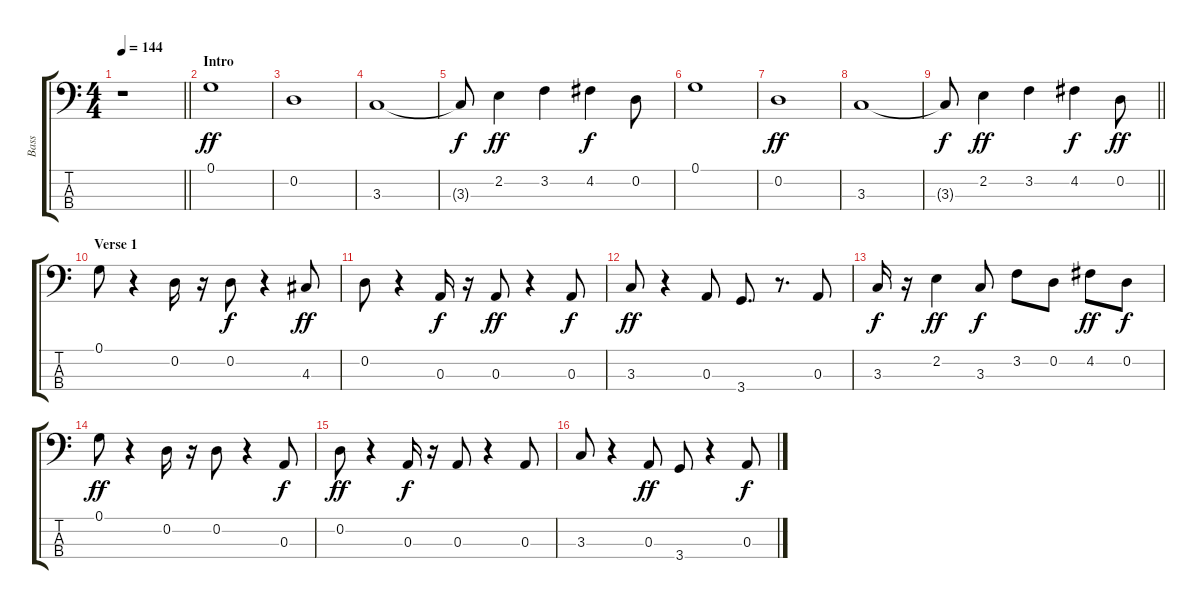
\track ("Bass" "Bass") {instrument electricbassfinger}
\staff {score tabs}
\tuning (G2 D2 A1 E1) {hide}
\ts (4 4)
\tempo 144
\clef f4
\barLineRight lightlight
\ks c
r.1{dy ff instrument electricbassfinger} |
\section ("" "Intro")
0.1.1 |
0.2.1 |
3.3.1 |
3.3{t}.8{dy f} 2.2.4{dy ff} 3.2.4 4.2.4{dy f} 0.2.8 |
0.1.1 |
0.2.1{dy ff} |
3.3.1 |
\barLineRight lightlight
3.3{t}.8{dy f} 2.2.4{dy ff} 3.2.4 4.2.4{dy f} 0.2.8{dy ff} |
\section ("" "Verse 1")
0.1.8 r.4 0.2.16 r.16 0.2.8{dy f} r.4 4.3.8{dy ff} |
0.2.8 r.4 0.3.16{dy f} r.16 0.3.8{dy ff} r.4 0.3.8{dy f} |
3.3.8{dy ff} r.4 0.3.8 3.4.8{d} r.8{d} 0.3.8 |
3.3.16{dy f} r.16 2.2.4{dy ff} 3.3.8{dy f} 3.2.8 0.2.8 4.2.8{dy ff} 0.2.8{dy f} |
0.1.8{dy ff} r.4 0.2.16 r.16 0.2.8 r.4 0.3.8{dy f} |
0.2.8{dy ff} r.4 0.3.16{dy f} r.16 0.3.8 r.4 0.3.8 |
3.3.8 r.4 0.3.8{dy ff} 3.4.8 r.4 0.3.8{dy f}
